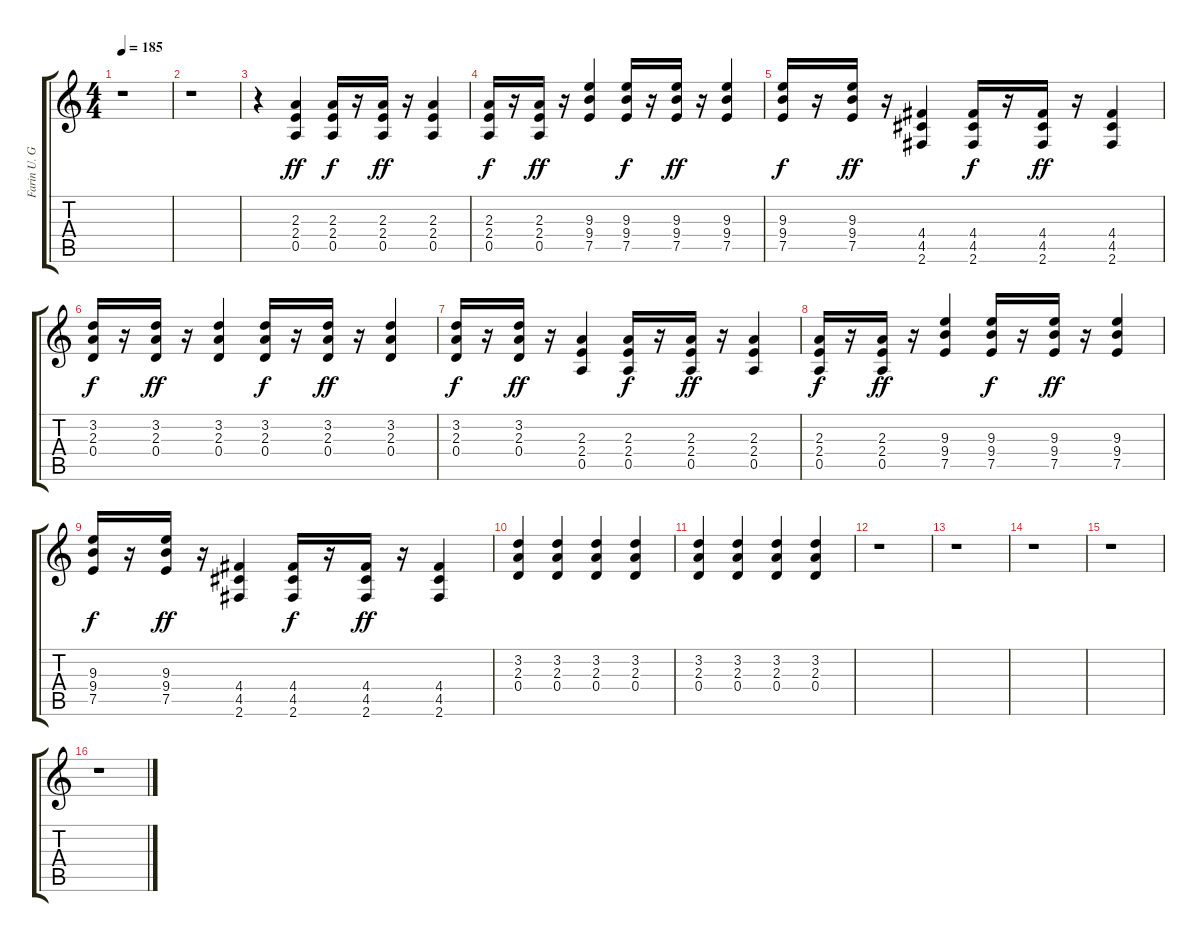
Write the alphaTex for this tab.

\track ("Farin U. Guitar 2" "Farin U. G") {instrument overdrivenguitar}
\staff {score tabs}
\tuning (E4 B3 G3 D3 A2 E2) {hide}
\ts (4 4)
\tempo 185
\clef g2
\ks c
r.1{dy ff} |
r.1 |
r.4 (2.3 2.4 0.5).4 (2.3 2.4 0.5).16{dy f} r.16 (2.3 2.4 0.5).16{dy ff} r.16 (2.3 2.4 0.5).4 |
(2.3 2.4 0.5).16{dy f} r.16 (2.3 2.4 0.5).16{dy ff} r.16 (9.3 9.4 7.5).4 (9.3 9.4 7.5).16{dy f} r.16 (9.3 9.4 7.5).16{dy ff} r.16 (9.3 9.4 7.5).4 |
(9.3 9.4 7.5).16{dy f} r.16 (9.3 9.4 7.5).16{dy ff} r.16 (4.4 4.5 2.6).4 (4.4 4.5 2.6).16{dy f} r.16 (4.4 4.5 2.6).16{dy ff} r.16 (4.4 4.5 2.6).4 |
(3.2 2.3 0.4).16{dy f} r.16 (3.2 2.3 0.4).16{dy ff} r.16 (3.2 2.3 0.4).4 (3.2 2.3 0.4).16{dy f} r.16 (3.2 2.3 0.4).16{dy ff} r.16 (3.2 2.3 0.4).4 |
(3.2 2.3 0.4).16{dy f} r.16 (3.2 2.3 0.4).16{dy ff} r.16 (2.3 2.4 0.5).4 (2.3 2.4 0.5).16{dy f} r.16 (2.3 2.4 0.5).16{dy ff} r.16 (2.3 2.4 0.5).4 |
(2.3 2.4 0.5).16{dy f} r.16 (2.3 2.4 0.5).16{dy ff} r.16 (9.3 9.4 7.5).4 (9.3 9.4 7.5).16{dy f} r.16 (9.3 9.4 7.5).16{dy ff} r.16 (9.3 9.4 7.5).4 |
(9.3 9.4 7.5).16{dy f} r.16 (9.3 9.4 7.5).16{dy ff} r.16 (4.4 4.5 2.6).4 (4.4 4.5 2.6).16{dy f} r.16 (4.4 4.5 2.6).16{dy ff} r.16 (4.4 4.5 2.6).4 |
(3.2 2.3 0.4).4 (3.2 2.3 0.4).4 (3.2 2.3 0.4).4 (3.2 2.3 0.4).4 |
(3.2 2.3 0.4).4 (3.2 2.3 0.4).4 (3.2 2.3 0.4).4 (3.2 2.3 0.4).4 |
r.1 |
r.1 |
r.1 |
r.1 |
r.1
